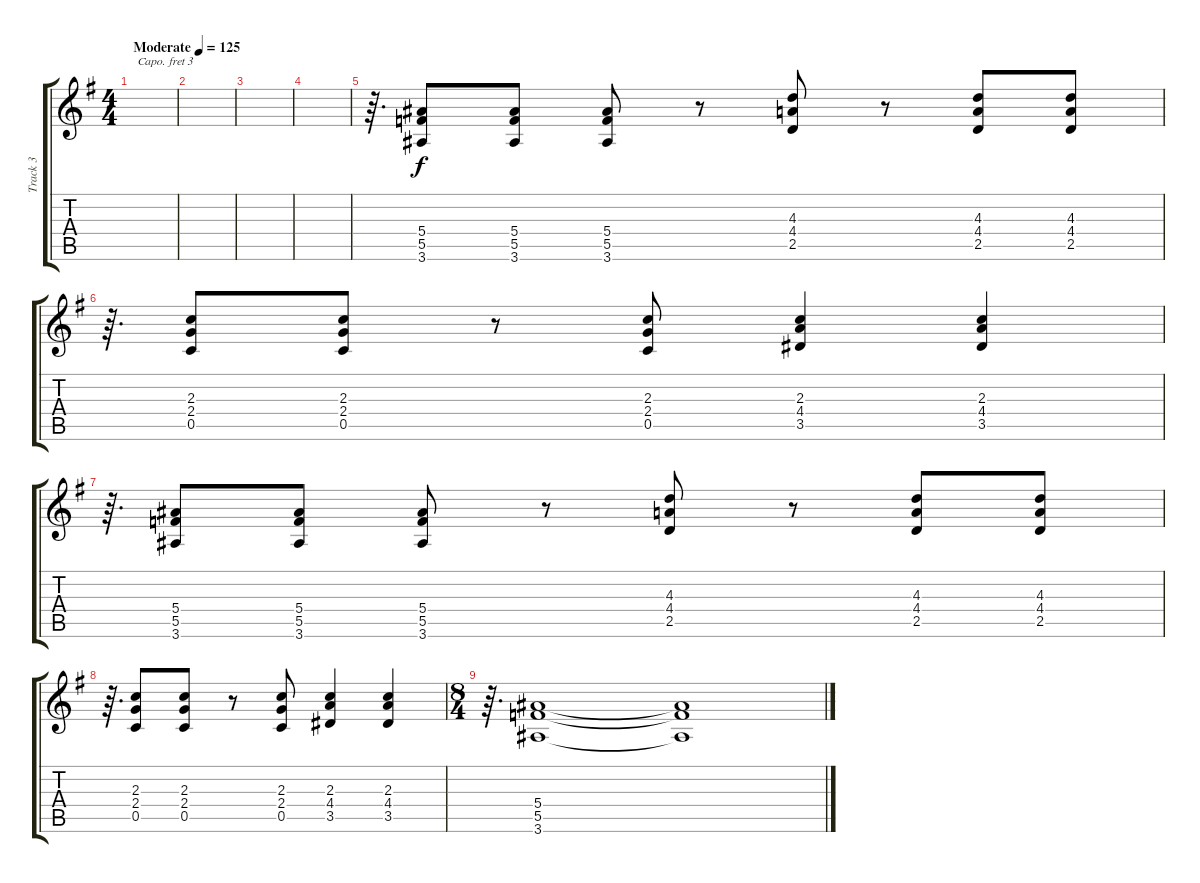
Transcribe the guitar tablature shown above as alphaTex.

\track ("Track 3" "Track 3") {mute instrument overdrivenguitar}
\staff {score tabs}
\capo 3
\tuning (E4 B3 G3 D3 A2 E2) {hide}
\ts (4 4)
\tempo (125 "Moderate")
\clef g2
\ks g
|
|
|
|
r.64{d} (5.4 5.5 3.6).8 (5.4 5.5 3.6).8 (5.4 5.5 3.6).8 r.8 (4.3 4.4 2.5).8 r.8 (4.3 4.4 2.5).8 (4.3 4.4 2.5).8 |
r.64{d} (2.3 2.4 0.5).8 (2.3 2.4 0.5).8 r.8 (2.3 2.4 0.5).8 (2.3 4.4 3.5).4 (2.3 4.4 3.5).4 |
r.64{d} (5.4 5.5 3.6).8 (5.4 5.5 3.6).8 (5.4 5.5 3.6).8 r.8 (4.3 4.4 2.5).8 r.8 (4.3 4.4 2.5).8 (4.3 4.4 2.5).8 |
r.64{d} (2.3 2.4 0.5).8 (2.3 2.4 0.5).8 r.8 (2.3 2.4 0.5).8 (2.3 4.4 3.5).4 (2.3 4.4 3.5).4 |
\ts (8 4)
r.64{d} (5.4 5.5 3.6).1 (5.4{t} 5.5{t} 3.6{t}).1
